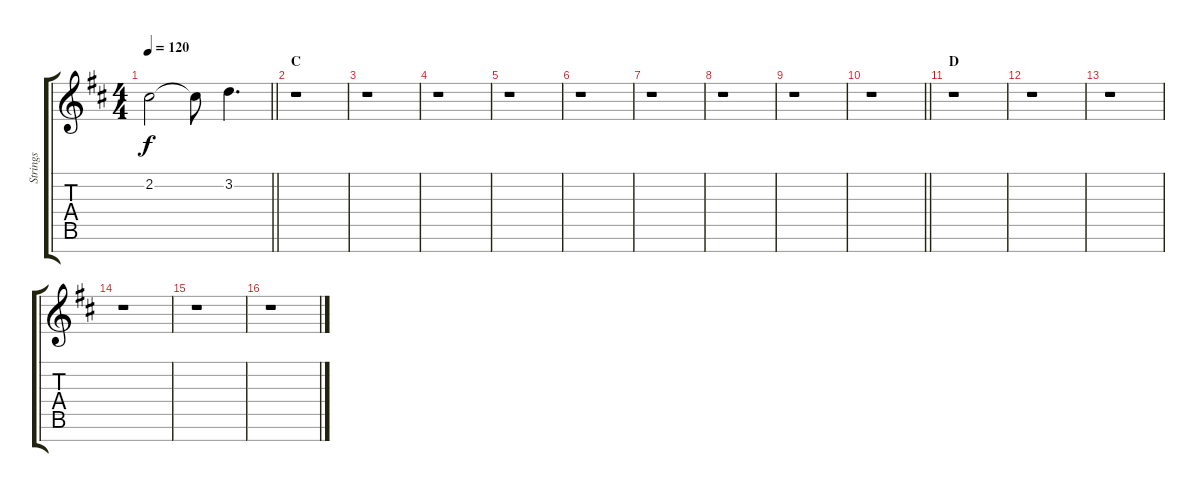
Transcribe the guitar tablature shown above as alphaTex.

\track ("Strings" "Strings") {instrument stringensemble1}
\staff {score tabs}
\tuning (E5 B4 G4 D4 A3 E3 B2) {hide}
\ts (4 4)
\tempo 120
\clef g2
\barLineRight lightlight
\ks d
2.2.2{dy f} 2.2{t}.8 3.2.4{d} |
\section ("" "C")
r.1 |
r.1 |
r.1 |
r.1 |
r.1 |
r.1 |
r.1 |
r.1 |
\barLineRight lightlight
r.1 |
\section ("" "D")
r.1 |
r.1 |
r.1 |
r.1 |
r.1 |
r.1
